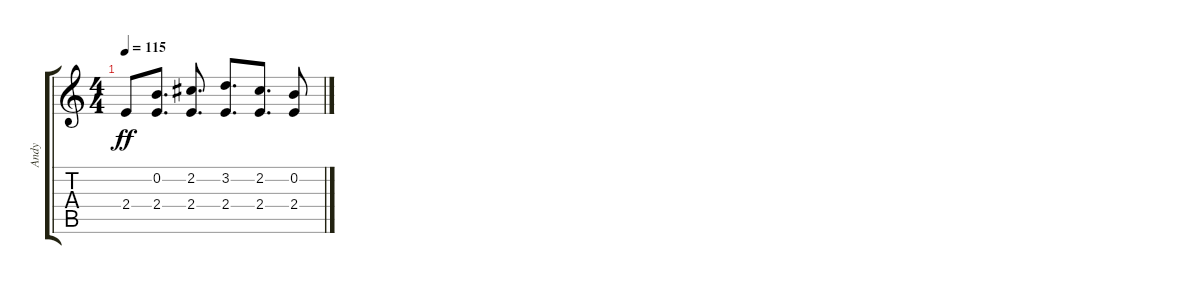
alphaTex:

\track ("Andy" "Andy") {instrument overdrivenguitar}
\staff {score tabs}
\tuning (E4 B3 G3 D3 A2 E2) {hide}
\ts (4 4)
\tempo 115
\clef g2
\ks c
2.4.8{dy ff} (0.2 2.4).8{d} (2.2 2.4).8{d} (3.2 2.4).8{d} (2.2 2.4).8{d} (0.2 2.4).8
